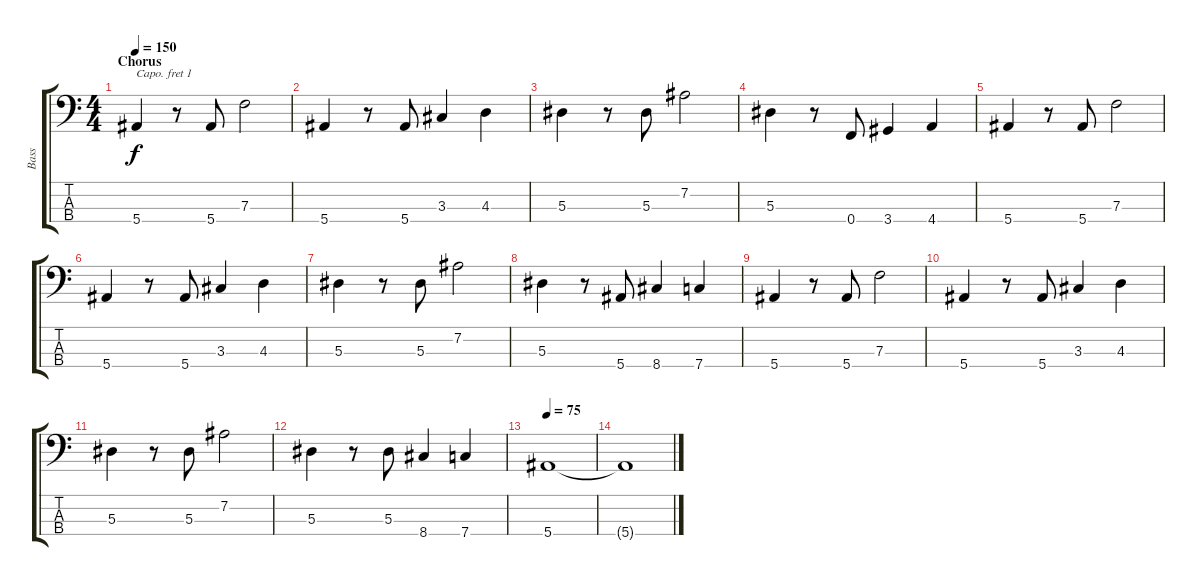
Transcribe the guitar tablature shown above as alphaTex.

\track ("Bass" "Bass") {instrument electricbasspick}
\staff {score tabs}
\capo 1
\tuning (G2 D2 A1 E1) {hide}
\ts (4 4)
\section ("" "Chorus")
\tempo 150
\clef f4
\ks c
5.4.4{dy f} r.8 5.4.8 7.3.2 |
5.4.4 r.8 5.4.8 3.3.4 4.3.4 |
5.3.4 r.8 5.3.8 7.2.2 |
5.3.4 r.8 0.4.8 3.4.4 4.4.4 |
5.4.4 r.8 5.4.8 7.3.2 |
5.4.4 r.8 5.4.8 3.3.4 4.3.4 |
5.3.4 r.8 5.3.8 7.2.2 |
5.3.4 r.8 5.4.8 8.4.4 7.4.4 |
5.4.4 r.8 5.4.8 7.3.2 |
5.4.4 r.8 5.4.8 3.3.4 4.3.4 |
5.3.4 r.8 5.3.8 7.2.2 |
5.3.4 r.8 5.3.8 8.4.4 7.4.4 |
\tempo 75
5.4.1 |
5.4{t}.1
